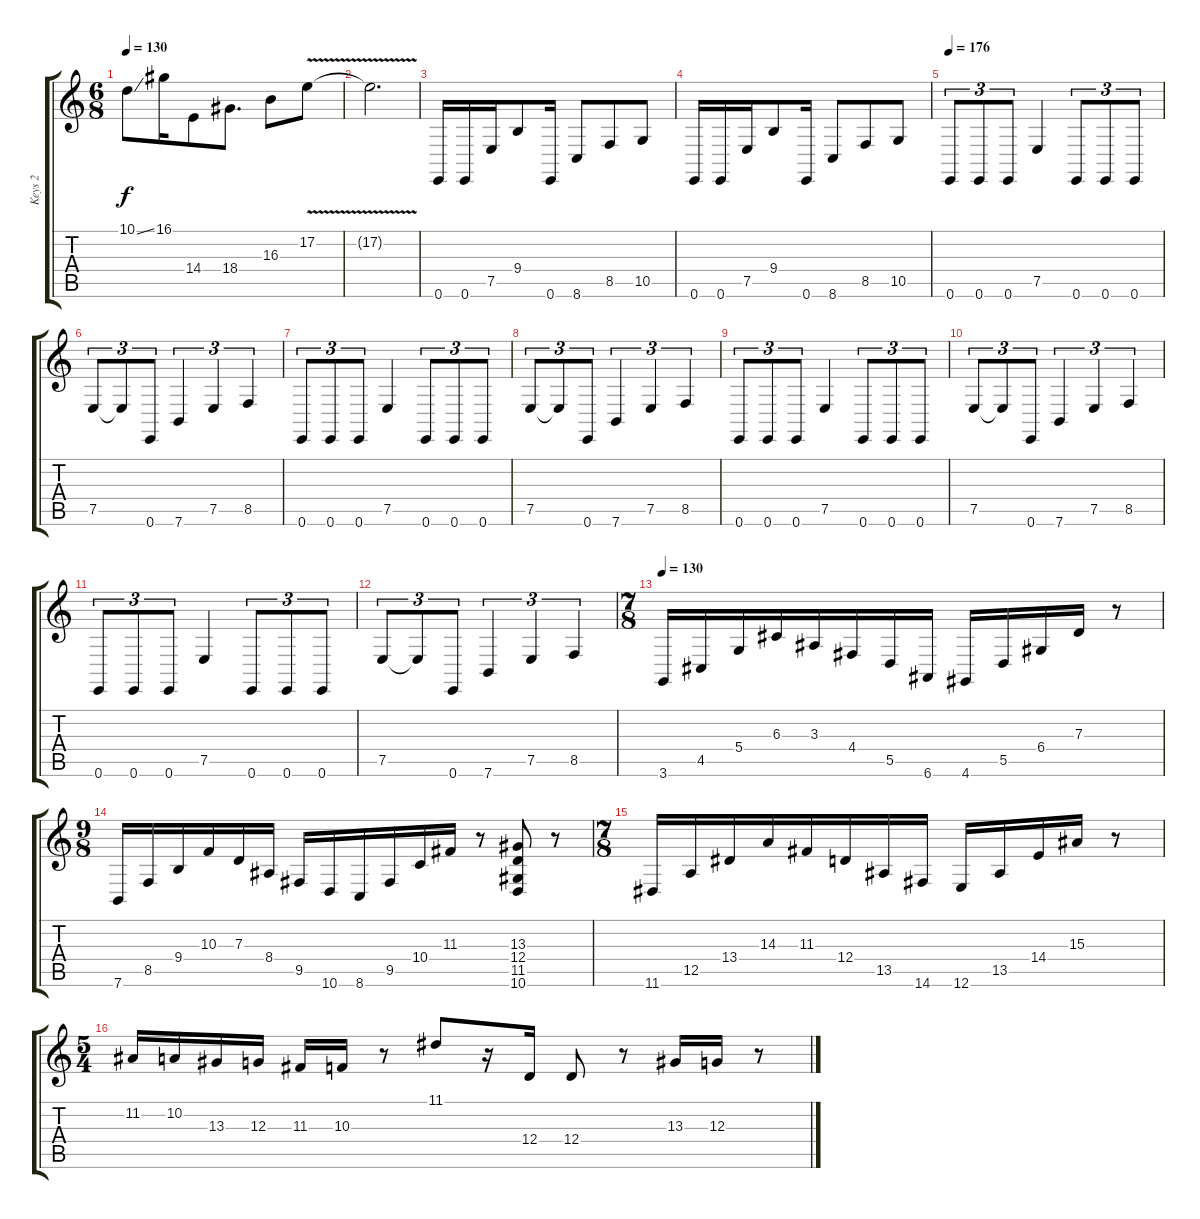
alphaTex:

\track ("Keys 2" "Keys 2") {instrument rockorgan}
\staff {score tabs}
\tuning (E4 B3 G3 D3 A2 E2) {hide}
\ts (6 8)
\tempo 130
\clef g2
\ks c
10.1{ss}.8{dy f} 16.1.16 14.4.8 18.4.8{d} 16.3.8 17.2{v}.8 |
17.2{t}.2{d} |
0.6.16 0.6.16 7.5.16 9.4.8 0.6.16 8.6.8 8.5.8 10.5.8 |
0.6.16 0.6.16 7.5.16 9.4.8 0.6.16 8.6.8 8.5.8 10.5.8 |
\tempo 176
0.6.8{tu (3 2)} 0.6.8{tu (3 2)} 0.6.8{tu (3 2)} 7.5.4 0.6.8{tu (3 2)} 0.6.8{tu (3 2)} 0.6.8{tu (3 2)} |
7.5.8{tu (3 2)} 7.5{t}.8{tu (3 2)} 0.6.8{tu (3 2)} 7.6.4{tu (3 2)} 7.5.4{tu (3 2)} 8.5.4{tu (3 2)} |
0.6.8{tu (3 2)} 0.6.8{tu (3 2)} 0.6.8{tu (3 2)} 7.5.4 0.6.8{tu (3 2)} 0.6.8{tu (3 2)} 0.6.8{tu (3 2)} |
7.5.8{tu (3 2)} 7.5{t}.8{tu (3 2)} 0.6.8{tu (3 2)} 7.6.4{tu (3 2)} 7.5.4{tu (3 2)} 8.5.4{tu (3 2)} |
0.6.8{tu (3 2)} 0.6.8{tu (3 2)} 0.6.8{tu (3 2)} 7.5.4 0.6.8{tu (3 2)} 0.6.8{tu (3 2)} 0.6.8{tu (3 2)} |
7.5.8{tu (3 2)} 7.5{t}.8{tu (3 2)} 0.6.8{tu (3 2)} 7.6.4{tu (3 2)} 7.5.4{tu (3 2)} 8.5.4{tu (3 2)} |
0.6.8{tu (3 2)} 0.6.8{tu (3 2)} 0.6.8{tu (3 2)} 7.5.4 0.6.8{tu (3 2)} 0.6.8{tu (3 2)} 0.6.8{tu (3 2)} |
7.5.8{tu (3 2)} 7.5{t}.8{tu (3 2)} 0.6.8{tu (3 2)} 7.6.4{tu (3 2)} 7.5.4{tu (3 2)} 8.5.4{tu (3 2)} |
\ts (7 8)
\tempo 130
3.6.16 4.5.16 5.4.16 6.3.16 3.3.16 4.4.16 5.5.16 6.6.16 4.6.16 5.5.16 6.4.16 7.3.16 r.8 |
\ts (9 8)
7.6.16 8.5.16 9.4.16 10.3.16 7.3.16 8.4.16 9.5.16 10.6.16 8.6.16 9.5.16 10.4.16 11.3.16 r.8 (13.3 12.4 11.5 10.6).8 r.8 |
\ts (7 8)
11.6.16 12.5.16 13.4.16 14.3.16 11.3.16 12.4.16 13.5.16 14.6.16 12.6.16 13.5.16 14.4.16 15.3.16 r.8 |
\ts (5 4)
11.2.16 10.2.16 13.3.16 12.3.16 11.3.16 10.3.16 r.8 11.1.8 r.16 12.4.16 12.4.8 r.8 13.3.16 12.3.16 r.8
